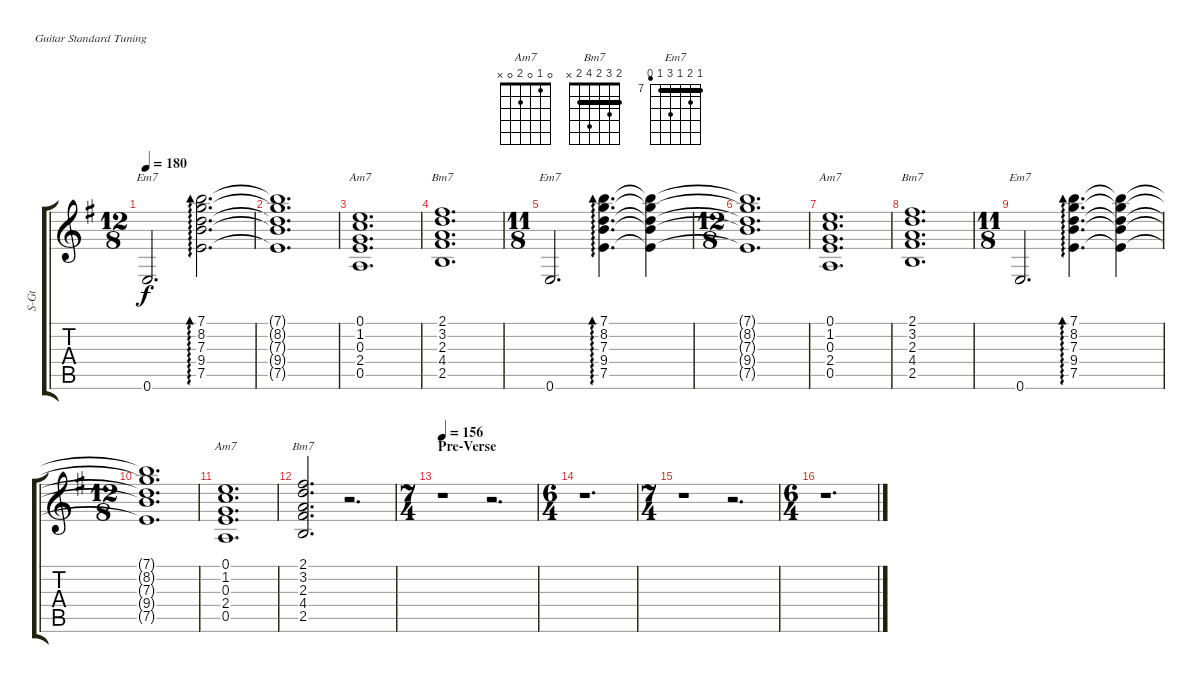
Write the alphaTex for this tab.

\defaultSystemsLayout 4
\bracketExtendMode groupsimilarinstruments
\otherSystemsTrackNameOrientation horizontal
\track ("Steel Guitar" "S-Gt") {multiBarRest instrument acousticguitarsteel}
\staff {score tabs}
\tuning (E4 B3 G3 D3 A2 E2)
\chord ("Am7" 0 1 0 2 0 x) {showfingering false}
\chord ("Bm7" 2 3 2 4 2 x) {showfingering false barre (2 2)}
\chord ("Em7" 7 8 7 9 7 6) {firstfret 7 showfingering false barre (7 7)}
\ts (12 8)
\tempo 180
\clef g2
\ks g
0.6{acc forcenatural}.2{d ch "Em7" dy f} (7.1{acc forcenatural} 8.2{acc forcenatural} 7.3{acc forcenatural} 9.4{acc forcenatural} 7.5{acc forcenatural}).2{d ad 0} |
(7.5{t acc forcenatural} 9.4{t acc forcenatural} 7.3{t acc forcenatural} 8.2{t acc forcenatural} 7.1{t acc forcenatural}).1{d} |
(0.1{acc forcenatural} 1.2{acc forcenatural} 0.3{acc forcenatural} 2.4{acc forcenatural} 0.5{acc forcenatural}).1{d ch "Am7"} |
(2.5{acc forcenatural} 4.4{acc #} 2.3{acc forcenatural} 3.2{acc forcenatural} 2.1{acc #}).1{d ch "Bm7"} |
\ts (11 8)
\beaming (8 3 3 3 2)
0.6{acc forcenatural}.2{d ch "Em7"} (7.5{acc forcenatural} 9.4{acc forcenatural} 7.3{acc forcenatural} 8.2{acc forcenatural} 7.1{acc forcenatural}).4{d ad 0} (7.5{t acc forcenatural} 9.4{t acc forcenatural} 7.3{t acc forcenatural} 8.2{t acc forcenatural} 7.1{t acc forcenatural}).4 |
\ts (12 8)
\beaming (8 3 3 3 3)
(7.5{t acc forcenatural} 9.4{t acc forcenatural} 7.3{t acc forcenatural} 8.2{t acc forcenatural} 7.1{t acc forcenatural}).1{d} |
(0.1{acc forcenatural} 1.2{acc forcenatural} 0.3{acc forcenatural} 2.4{acc forcenatural} 0.5{acc forcenatural}).1{d ch "Am7"} |
(2.5{acc forcenatural} 4.4{acc #} 2.3{acc forcenatural} 3.2{acc forcenatural} 2.1{acc #}).1{d ch "Bm7"} |
\ts (11 8)
\beaming (8 3 3 3 3)
0.6{acc forcenatural}.2{d ch "Em7"} (7.5{acc forcenatural} 9.4{acc forcenatural} 7.3{acc forcenatural} 8.2{acc forcenatural} 7.1{acc forcenatural}).4{d ad 0} (7.5{t acc forcenatural} 9.4{t acc forcenatural} 7.3{t acc forcenatural} 8.2{t acc forcenatural} 7.1{t acc forcenatural}).4 |
\ts (12 8)
\beaming (8 3 3 3 3)
(7.5{t acc forcenatural} 9.4{t acc forcenatural} 7.3{t acc forcenatural} 8.2{t acc forcenatural} 7.1{t acc forcenatural}).1{d} |
(0.1{acc forcenatural} 1.2{acc forcenatural} 0.3{acc forcenatural} 2.4{acc forcenatural} 0.5{acc forcenatural}).1{d ch "Am7"} |
(2.5{acc forcenatural} 4.4{acc #} 2.3{acc forcenatural} 3.2{acc forcenatural} 2.1{acc #}).2{d ch "Bm7"} r.2{d} |
\ts (7 4)
\beaming (8 2 2 2 2 2 2 2)
\section ("" "Pre-Verse")
\tempo (156 0.00625)
r.1 r.2{d} |
\ts (6 4)
\beaming (8 2 2 2 2 2 2 2)
r.1{d} |
\ts (7 4)
\beaming (8 2 2 2 2 2 2 2)
r.1 r.2{d} |
\ts (6 4)
\beaming (8 2 2 2 2 2 2 2)
r.1{d}
